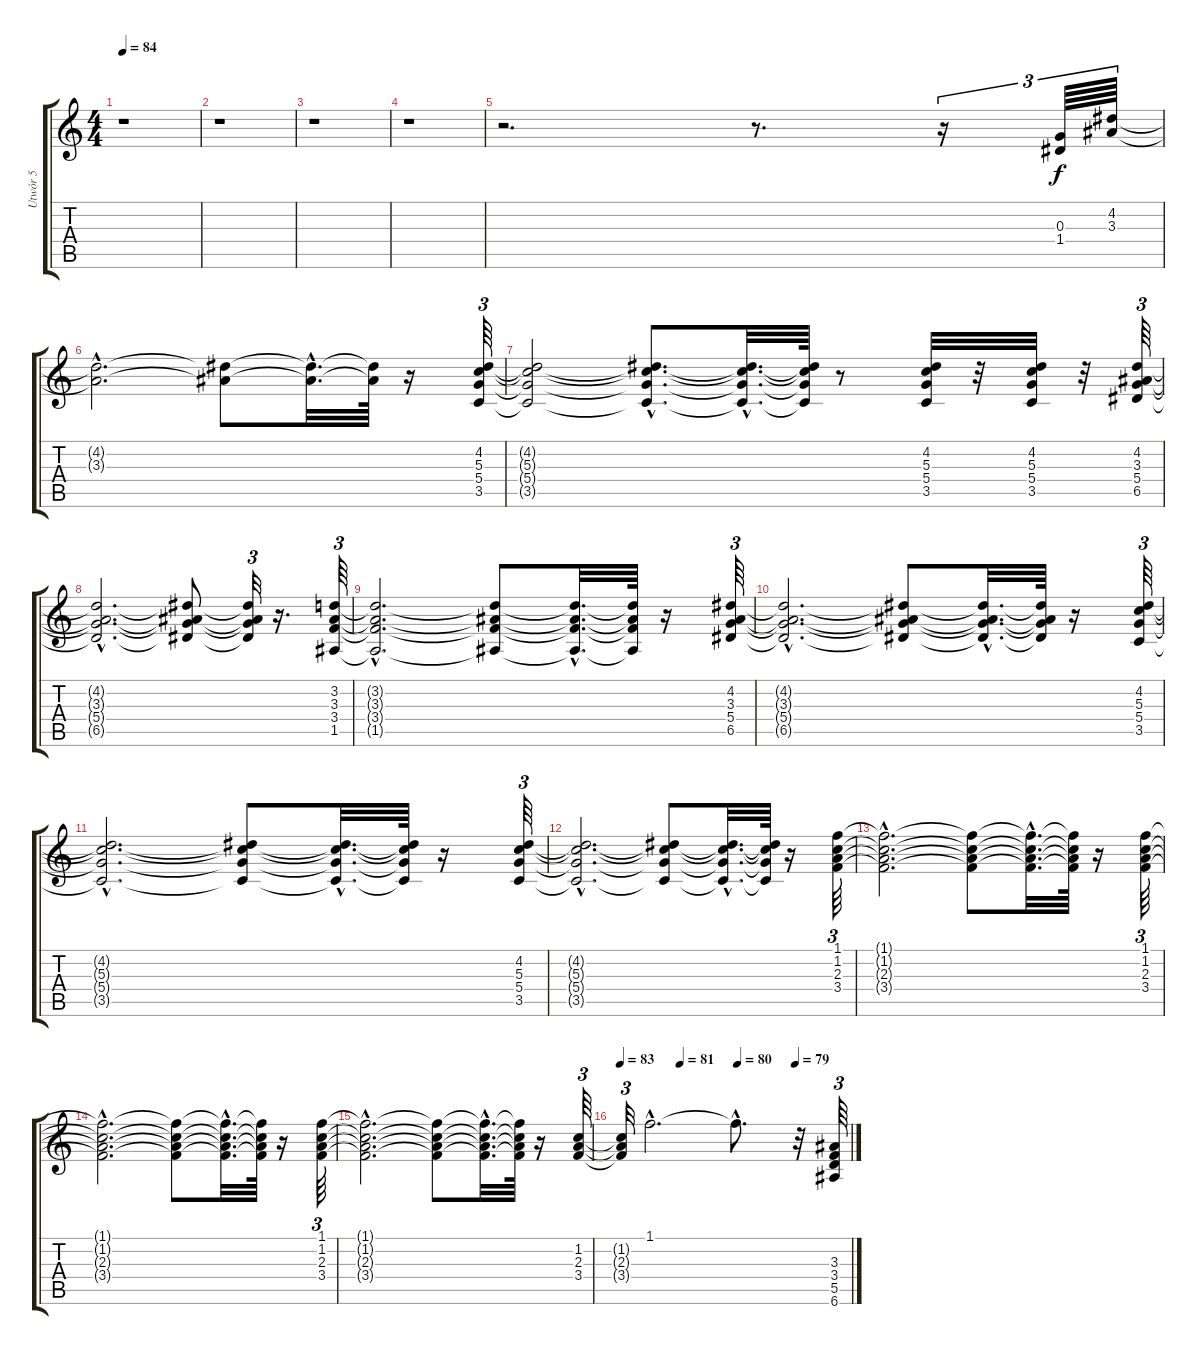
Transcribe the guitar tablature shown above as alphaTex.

\track ("Utwór 5" "Utwór 5") {instrument distortionguitar}
\staff {score tabs}
\tuning (E4 B3 G3 D3 A2 E2) {hide}
\ts (4 4)
\tempo 84
\clef g2
\ks c
r.1{dy f} |
r.1 |
r.1 |
r.1 |
r.2{d} r.8{d} r.16{tu (3 2)} (0.3 1.4).64{tu (3 2)} (4.2 3.3).64{tu (3 2)} |
(4.2{hac t} 3.3{hac t}).2{d} (4.2{t} 3.3{t}).8 (4.2{hac t} 3.3{hac t}).32{d} (4.2{t} 3.3{t}).64 r.16 (4.2 5.3 5.4 3.5).64{tu (3 2)} |
(4.2{t} 5.3{t} 5.4{t} 3.5{t}).2 (4.2{hac t} 5.3{hac t} 5.4{hac t} 3.5{hac t}).8{d} (4.2{hac t} 5.3{hac t} 5.4{hac t} 3.5{hac t}).32{d} (4.2{t} 5.3{t} 5.4{t} 3.5{t}).64 r.8 (4.2 5.3 5.4 3.5).32 r.32 (4.2 5.3 5.4 3.5).32 r.32 (4.2 3.3 5.4 6.5).64{tu (3 2)} |
(4.2{hac t} 3.3{hac t} 5.4{hac t} 6.5{hac t}).2{d} (4.2{t} 3.3{t} 5.4{t} 6.5{t}).8 (4.2{t} 3.3{t} 5.4{t} 6.5{t}).32{tu (3 2)} r.16{d} (3.2 3.3 3.4 1.5).64{tu (3 2)} |
(3.2{hac t} 3.3{hac t} 3.4{hac t} 1.5{hac t}).2{d} (3.2{t} 3.3{t} 3.4{t} 1.5{t}).8 (3.2{hac t} 3.3{hac t} 3.4{hac t} 1.5{hac t}).32{d} (3.2{t} 3.3{t} 3.4{t} 1.5{t}).64 r.16 (4.2 3.3 5.4 6.5).64{tu (3 2)} |
(4.2{hac t} 3.3{hac t} 5.4{hac t} 6.5{hac t}).2{d} (4.2{t} 3.3{t} 5.4{t} 6.5{t}).8 (4.2{hac t} 3.3{hac t} 5.4{hac t} 6.5{hac t}).32{d} (4.2{t} 3.3{t} 5.4{t} 6.5{t}).64 r.16 (4.2 5.3 5.4 3.5).64{tu (3 2)} |
(4.2{hac t} 5.3{hac t} 5.4{hac t} 3.5{hac t}).2{d} (4.2{t} 5.3{t} 5.4{t} 3.5{t}).8 (4.2{hac t} 5.3{hac t} 5.4{hac t} 3.5{hac t}).32{d} (4.2{t} 5.3{t} 5.4{t} 3.5{t}).64 r.16 (4.2 5.3 5.4 3.5).64{tu (3 2)} |
(4.2{hac t} 5.3{hac t} 5.4{hac t} 3.5{hac t}).2{d} (4.2{t} 5.3{t} 5.4{t} 3.5{t}).8 (4.2{hac t} 5.3{hac t} 5.4{hac t} 3.5{hac t}).32{d} (4.2{t} 5.3{t} 5.4{t} 3.5{t}).64 r.16 (1.1 1.2 2.3 3.4).64{tu (3 2)} |
(1.1{hac t} 1.2{hac t} 2.3{hac t} 3.4{hac t}).2{d} (1.1{t} 1.2{t} 2.3{t} 3.4{t}).8 (1.1{hac t} 1.2{hac t} 2.3{hac t} 3.4{hac t}).32{d} (1.1{t} 1.2{t} 2.3{t} 3.4{t}).64 r.16 (1.1 1.2 2.3 3.4).64{tu (3 2)} |
(1.1{hac t} 1.2{hac t} 2.3{hac t} 3.4{hac t}).2{d} (1.1{t} 1.2{t} 2.3{t} 3.4{t}).8 (1.1{hac t} 1.2{hac t} 2.3{hac t} 3.4{hac t}).32{d} (1.1{t} 1.2{t} 2.3{t} 3.4{t}).64 r.16 (1.1 1.2 2.3 3.4).64{tu (3 2)} |
(1.1{hac t} 1.2{hac t} 2.3{hac t} 3.4{hac t}).2{d} (1.1{t} 1.2{t} 2.3{t} 3.4{t}).8 (1.1{hac t} 1.2{hac t} 2.3{hac t} 3.4{hac t}).32{d} (1.1{t} 1.2{t} 2.3{t} 3.4{t}).64 r.16 (1.2 2.3 3.4).64{tu (3 2)} |
\tempo 83
\tempo (81 0.2604166666666667)
\tempo (80 0.5104166666666666)
\tempo (79 0.7604166666666666)
(1.2{t} 2.3{t} 3.4{t}).32{tu (3 2)} 1.1{hac}.2{d} 1.1{hac t}.8{d} r.32 (3.3 3.4 5.5 6.6).64{tu (3 2)}
